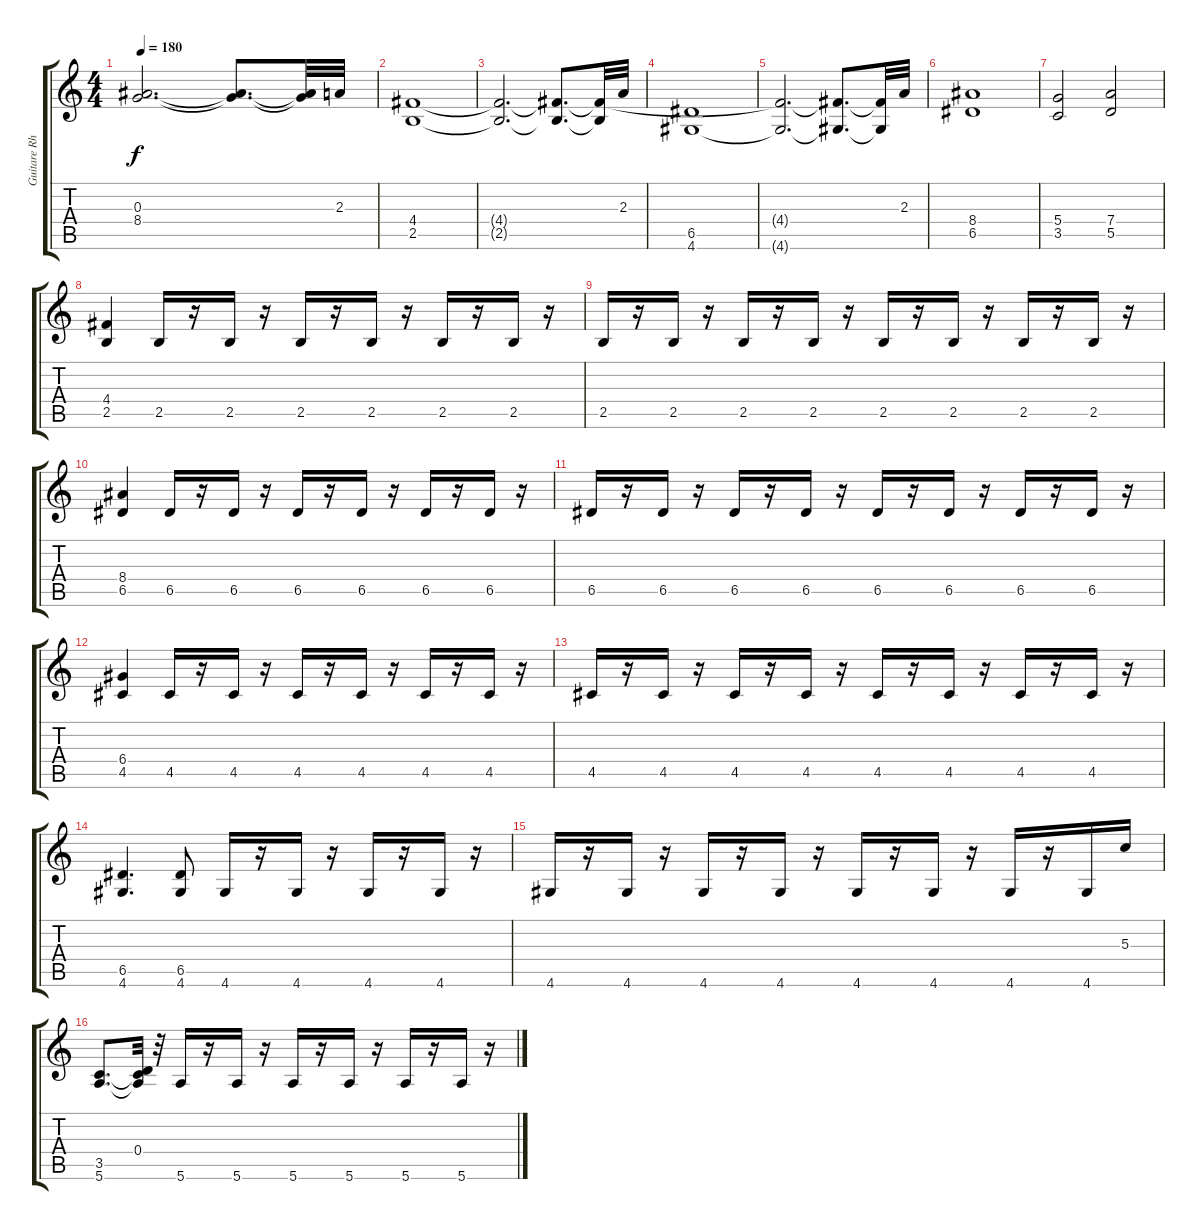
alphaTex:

\track ("Guitare Rhytmique" "Guitare Rh") {instrument overdrivenguitar}
\staff {score tabs}
\tuning (E4 B3 G3 D3 A2 E2) {hide}
\ts (4 4)
\tempo 180
\clef g2
\ks c
(0.3 8.4{t}).2{d dy f} (0.3{t} 8.4{t}).8{d} (0.3{t} 8.4{t}).32 2.3.32{instrument guitarfretnoise} |
(4.4 2.5).1{instrument distortionguitar} |
(4.4{t} 2.5{t}).2{d} (4.4{t} 2.5{t}).8{d} (4.4{t} 2.5{t}).32 2.3.32{instrument guitarfretnoise} |
(6.5 4.6).1{instrument distortionguitar} |
(4.4{t} 4.6{t}).2{d} (4.4{t} 4.6{t}).8{d} (4.4{t} 4.6{t}).32 2.3.32{instrument guitarfretnoise} |
(8.4 6.5).1{instrument distortionguitar} |
(5.4 3.5).2 (7.4 5.5).2 |
(4.4 2.5).4 2.5.16{instrument electricguitarmuted} r.16 2.5.16 r.16 2.5.16 r.16 2.5.16 r.16 2.5.16 r.16 2.5.16 r.16 |
2.5.16 r.16 2.5.16 r.16 2.5.16 r.16 2.5.16 r.16 2.5.16 r.16 2.5.16 r.16 2.5.16 r.16 2.5.16 r.16 |
(8.4 6.5).4{instrument distortionguitar} 6.5.16{instrument electricguitarmuted} r.16 6.5.16 r.16 6.5.16 r.16 6.5.16 r.16 6.5.16 r.16 6.5.16 r.16 |
6.5.16 r.16 6.5.16 r.16 6.5.16 r.16 6.5.16 r.16 6.5.16 r.16 6.5.16 r.16 6.5.16 r.16 6.5.16 r.16 |
(6.4 4.5).4{instrument distortionguitar} 4.5.16{instrument electricguitarmuted} r.16 4.5.16 r.16 4.5.16 r.16 4.5.16 r.16 4.5.16 r.16 4.5.16 r.16 |
4.5.16 r.16 4.5.16 r.16 4.5.16 r.16 4.5.16 r.16 4.5.16 r.16 4.5.16 r.16 4.5.16 r.16 4.5.16 r.16 |
(6.5 4.6).4{d instrument distortionguitar} (6.5 4.6).8 4.6.16{instrument electricguitarmuted} r.16 4.6.16 r.16 4.6.16 r.16 4.6.16 r.16 |
4.6.16 r.16 4.6.16 r.16 4.6.16 r.16 4.6.16 r.16 4.6.16 r.16 4.6.16 r.16 4.6.16 r.16 4.6.16 5.3.16{instrument guitarfretnoise} |
(3.5 5.6).8{d instrument distortionguitar} (0.4 3.5{t} 5.6{t}).32 r.32 5.6.16{instrument electricguitarmuted} r.16 5.6.16 r.16 5.6.16 r.16 5.6.16 r.16 5.6.16 r.16 5.6.16 r.16
